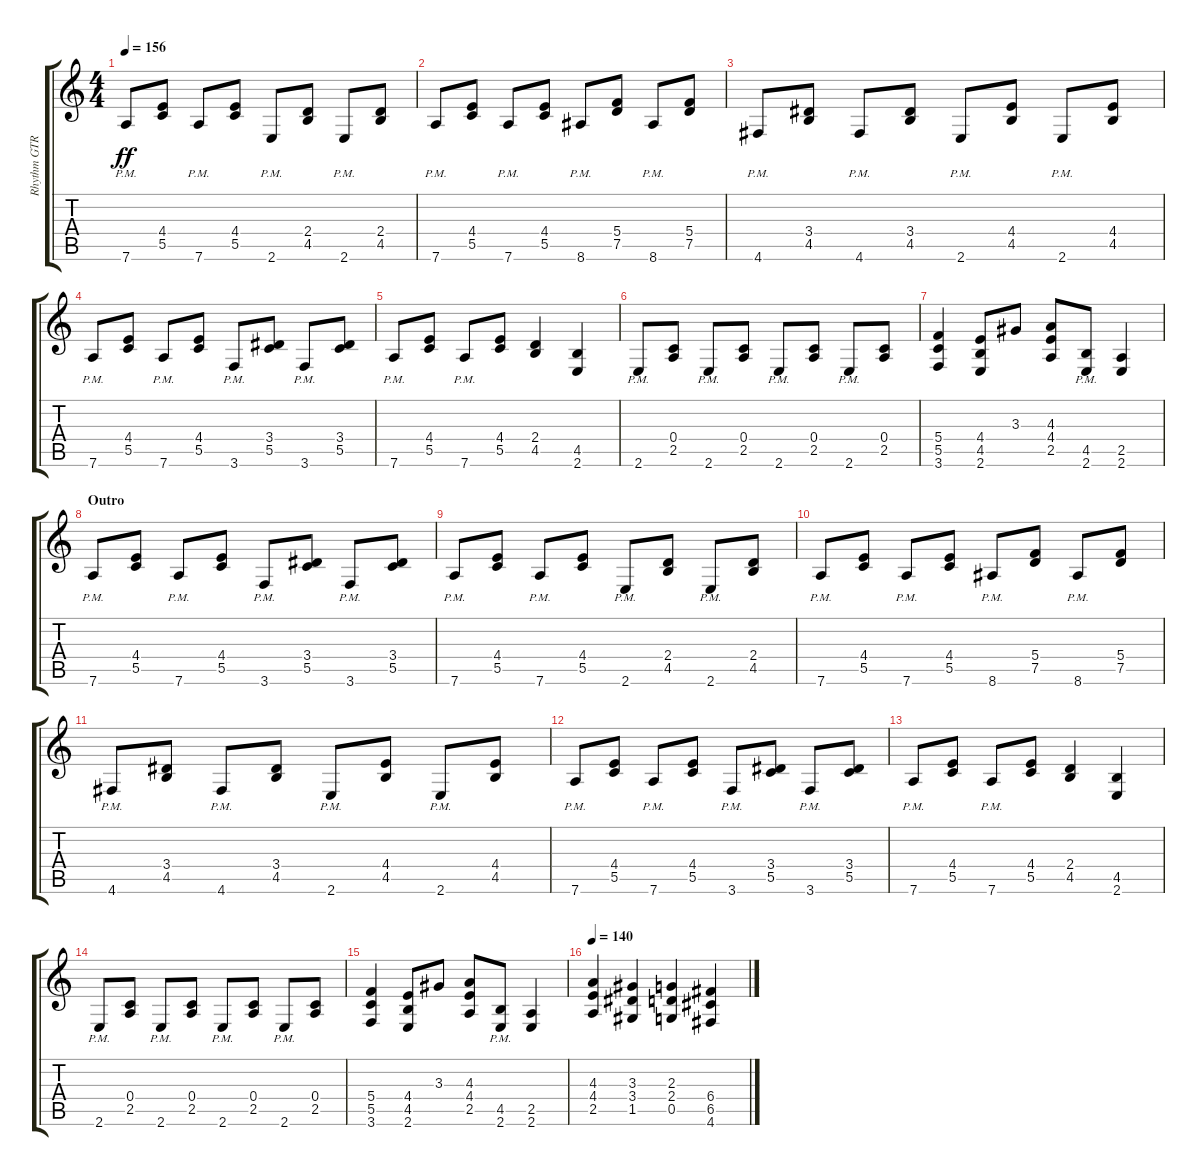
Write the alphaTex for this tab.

\track ("Rhythm GTR 1" "Rhythm GTR") {instrument overdrivenguitar}
\staff {score tabs}
\tuning (D4 A3 F3 C3 G2 D2) {hide}
\ts (4 4)
\tempo 156
\clef g2
\ks aminor
7.6{pm}.8{dy ff} (4.4 5.5).8 7.6{pm}.8 (4.4 5.5).8 2.6{pm}.8 (2.4 4.5).8 2.6{pm}.8 (2.4 4.5).8 |
7.6{pm}.8 (4.4 5.5).8 7.6{pm}.8 (4.4 5.5).8 8.6{pm}.8 (5.4 7.5).8 8.6{pm}.8 (5.4 7.5).8 |
4.6{pm}.8 (3.4 4.5).8 4.6{pm}.8 (3.4 4.5).8 2.6{pm}.8 (4.4 4.5).8 2.6{pm}.8 (4.4 4.5).8 |
7.6{pm}.8 (4.4 5.5).8 7.6{pm}.8 (4.4 5.5).8 3.6{pm}.8 (3.4 5.5).8 3.6{pm}.8 (3.4 5.5).8 |
7.6{pm}.8 (4.4 5.5).8 7.6{pm}.8 (4.4 5.5).8 (2.4 4.5).4 (4.5 2.6).4 |
2.6{pm}.8 (0.4 2.5).8 2.6{pm}.8 (0.4 2.5).8 2.6{pm}.8 (0.4 2.5).8 2.6{pm}.8 (0.4 2.5).8 |
(5.4 5.5 3.6).4 (4.4 4.5 2.6).8 3.3.8 (4.3 4.4 2.5).8 (4.5{pm} 2.6{pm}).8 (2.5 2.6).4 |
\section ("" "Outro")
7.6{pm}.8 (4.4 5.5).8 7.6{pm}.8 (4.4 5.5).8 3.6{pm}.8 (3.4 5.5).8 3.6{pm}.8 (3.4 5.5).8 |
7.6{pm}.8 (4.4 5.5).8 7.6{pm}.8 (4.4 5.5).8 2.6{pm}.8 (2.4 4.5).8 2.6{pm}.8 (2.4 4.5).8 |
7.6{pm}.8 (4.4 5.5).8 7.6{pm}.8 (4.4 5.5).8 8.6{pm}.8 (5.4 7.5).8 8.6{pm}.8 (5.4 7.5).8 |
4.6{pm}.8 (3.4 4.5).8 4.6{pm}.8 (3.4 4.5).8 2.6{pm}.8 (4.4 4.5).8 2.6{pm}.8 (4.4 4.5).8 |
7.6{pm}.8 (4.4 5.5).8 7.6{pm}.8 (4.4 5.5).8 3.6{pm}.8 (3.4 5.5).8 3.6{pm}.8 (3.4 5.5).8 |
7.6{pm}.8 (4.4 5.5).8 7.6{pm}.8 (4.4 5.5).8 (2.4 4.5).4 (4.5 2.6).4 |
2.6{pm}.8 (0.4 2.5).8 2.6{pm}.8 (0.4 2.5).8 2.6{pm}.8 (0.4 2.5).8 2.6{pm}.8 (0.4 2.5).8 |
(5.4 5.5 3.6).4 (4.4 4.5 2.6).8 3.3.8 (4.3 4.4 2.5).8 (4.5{pm} 2.6{pm}).8 (2.5 2.6).4 |
\tempo 140
(4.3 4.4 2.5).4 (3.3 3.4 1.5).4 (2.3 2.4 0.5).4 (6.4 6.5 4.6).4
